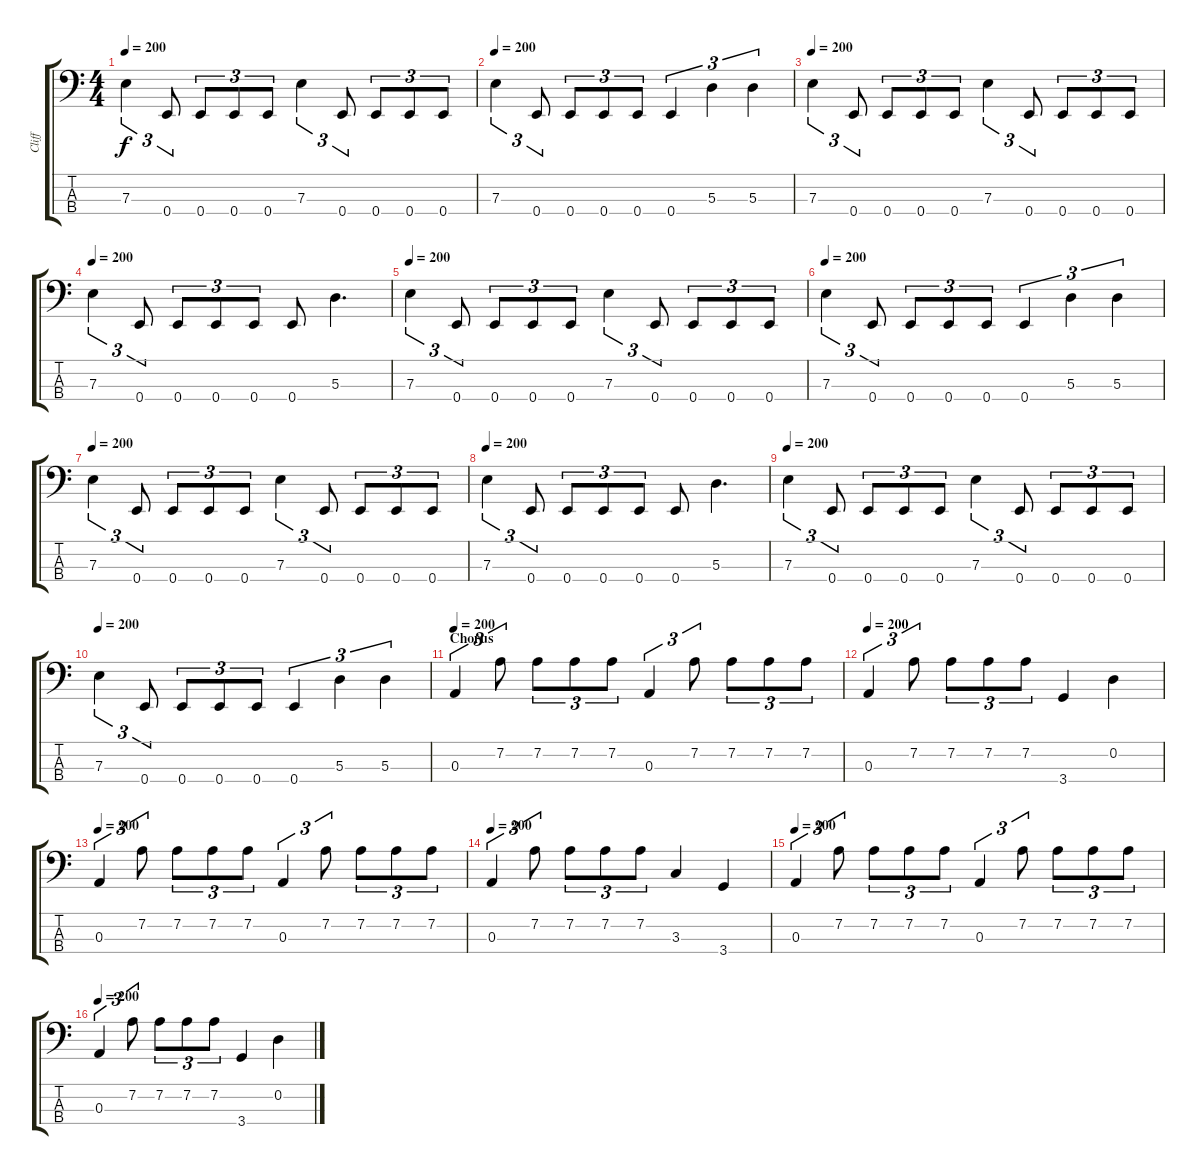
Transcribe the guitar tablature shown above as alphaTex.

\track ("Cliff" "Cliff") {instrument electricbassfinger}
\staff {score tabs}
\tuning (G2 D2 A1 E1) {hide}
\ts (4 4)
\tempo 200
\clef f4
\ks c
7.3.4{tu (3 2) dy f} 0.4.8{tu (3 2)} 0.4.8{tu (3 2)} 0.4.8{tu (3 2)} 0.4.8{tu (3 2)} 7.3.4{tu (3 2)} 0.4.8{tu (3 2)} 0.4.8{tu (3 2)} 0.4.8{tu (3 2)} 0.4.8{tu (3 2)} |
\tempo 200
7.3.4{tu (3 2)} 0.4.8{tu (3 2)} 0.4.8{tu (3 2)} 0.4.8{tu (3 2)} 0.4.8{tu (3 2)} 0.4.4{tu (3 2)} 5.3.4{tu (3 2)} 5.3.4{tu (3 2)} |
\tempo 200
7.3.4{tu (3 2)} 0.4.8{tu (3 2)} 0.4.8{tu (3 2)} 0.4.8{tu (3 2)} 0.4.8{tu (3 2)} 7.3.4{tu (3 2)} 0.4.8{tu (3 2)} 0.4.8{tu (3 2)} 0.4.8{tu (3 2)} 0.4.8{tu (3 2)} |
\tempo 200
7.3.4{tu (3 2)} 0.4.8{tu (3 2)} 0.4.8{tu (3 2)} 0.4.8{tu (3 2)} 0.4.8{tu (3 2)} 0.4.8 5.3.4{d} |
\tempo 200
7.3.4{tu (3 2)} 0.4.8{tu (3 2)} 0.4.8{tu (3 2)} 0.4.8{tu (3 2)} 0.4.8{tu (3 2)} 7.3.4{tu (3 2)} 0.4.8{tu (3 2)} 0.4.8{tu (3 2)} 0.4.8{tu (3 2)} 0.4.8{tu (3 2)} |
\tempo 200
7.3.4{tu (3 2)} 0.4.8{tu (3 2)} 0.4.8{tu (3 2)} 0.4.8{tu (3 2)} 0.4.8{tu (3 2)} 0.4.4{tu (3 2)} 5.3.4{tu (3 2)} 5.3.4{tu (3 2)} |
\tempo 200
7.3.4{tu (3 2)} 0.4.8{tu (3 2)} 0.4.8{tu (3 2)} 0.4.8{tu (3 2)} 0.4.8{tu (3 2)} 7.3.4{tu (3 2)} 0.4.8{tu (3 2)} 0.4.8{tu (3 2)} 0.4.8{tu (3 2)} 0.4.8{tu (3 2)} |
\tempo 200
7.3.4{tu (3 2)} 0.4.8{tu (3 2)} 0.4.8{tu (3 2)} 0.4.8{tu (3 2)} 0.4.8{tu (3 2)} 0.4.8 5.3.4{d} |
\tempo 200
7.3.4{tu (3 2)} 0.4.8{tu (3 2)} 0.4.8{tu (3 2)} 0.4.8{tu (3 2)} 0.4.8{tu (3 2)} 7.3.4{tu (3 2)} 0.4.8{tu (3 2)} 0.4.8{tu (3 2)} 0.4.8{tu (3 2)} 0.4.8{tu (3 2)} |
\tempo 200
7.3.4{tu (3 2)} 0.4.8{tu (3 2)} 0.4.8{tu (3 2)} 0.4.8{tu (3 2)} 0.4.8{tu (3 2)} 0.4.4{tu (3 2)} 5.3.4{tu (3 2)} 5.3.4{tu (3 2)} |
\section ("" "Chorus")
\tempo 200
0.3.4{tu (3 2)} 7.2.8{tu (3 2)} 7.2.8{tu (3 2)} 7.2.8{tu (3 2)} 7.2.8{tu (3 2)} 0.3.4{tu (3 2)} 7.2.8{tu (3 2)} 7.2.8{tu (3 2)} 7.2.8{tu (3 2)} 7.2.8{tu (3 2)} |
\tempo 200
0.3.4{tu (3 2)} 7.2.8{tu (3 2)} 7.2.8{tu (3 2)} 7.2.8{tu (3 2)} 7.2.8{tu (3 2)} 3.4.4 0.2.4 |
\tempo 200
0.3.4{tu (3 2)} 7.2.8{tu (3 2)} 7.2.8{tu (3 2)} 7.2.8{tu (3 2)} 7.2.8{tu (3 2)} 0.3.4{tu (3 2)} 7.2.8{tu (3 2)} 7.2.8{tu (3 2)} 7.2.8{tu (3 2)} 7.2.8{tu (3 2)} |
\tempo 200
0.3.4{tu (3 2)} 7.2.8{tu (3 2)} 7.2.8{tu (3 2)} 7.2.8{tu (3 2)} 7.2.8{tu (3 2)} 3.3.4 3.4.4 |
\tempo 200
0.3.4{tu (3 2)} 7.2.8{tu (3 2)} 7.2.8{tu (3 2)} 7.2.8{tu (3 2)} 7.2.8{tu (3 2)} 0.3.4{tu (3 2)} 7.2.8{tu (3 2)} 7.2.8{tu (3 2)} 7.2.8{tu (3 2)} 7.2.8{tu (3 2)} |
\tempo 200
0.3.4{tu (3 2)} 7.2.8{tu (3 2)} 7.2.8{tu (3 2)} 7.2.8{tu (3 2)} 7.2.8{tu (3 2)} 3.4.4 0.2.4
